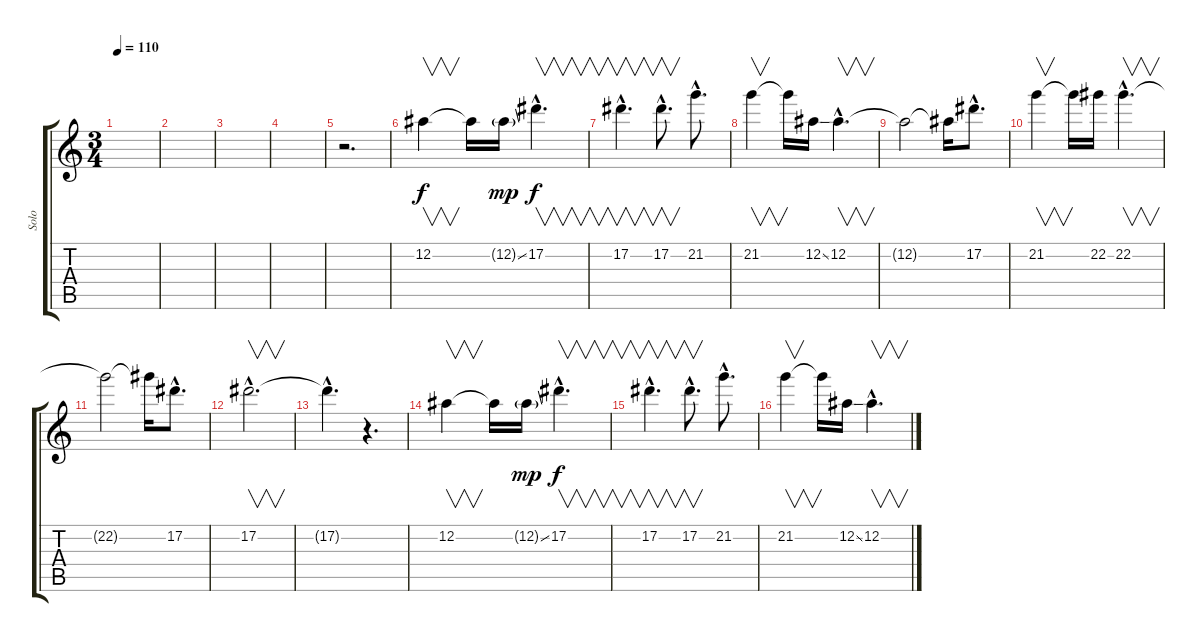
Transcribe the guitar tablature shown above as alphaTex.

\track ("Solo" "Solo") {instrument distortionguitar}
\staff {score tabs}
\tuning (Eb4 Bb3 Gb3 Db3 Ab2 Eb2) {hide}
\ts (3 4)
\tempo 110
\clef g2
\ks c
|
|
|
|
r.2{d} |
12.2.4{v} 12.2{t}.16 12.2{ss g}.16{dy mp} 17.2{hac}.4{v d dy f} |
17.2{hac}.4{v d} 17.2{hac}.8{v d} 21.2{hac}.8{d} |
21.2.4{v} 21.2{t}.16 12.2{ss}.16 12.2{hac}.4{v d} |
12.2{t}.2 12.2{t}.16 17.2{hac}.8{d} |
21.2.4{v} 21.2{t}.16 22.2.16 22.2{hac}.4{v d} |
22.2{t}.2 22.2{t}.16 17.2{hac}.8{d} |
17.2{hac}.2{v d} |
17.2{hac t}.4{d} r.4{d} |
12.2.4{v} 12.2{t}.16 12.2{ss g}.16{dy mp} 17.2{hac}.4{v d dy f} |
17.2{hac}.4{v d} 17.2{hac}.8{v d} 21.2{hac}.8{d} |
21.2.4{v} 21.2{t}.16 12.2{ss}.16 12.2{hac}.4{v d}
